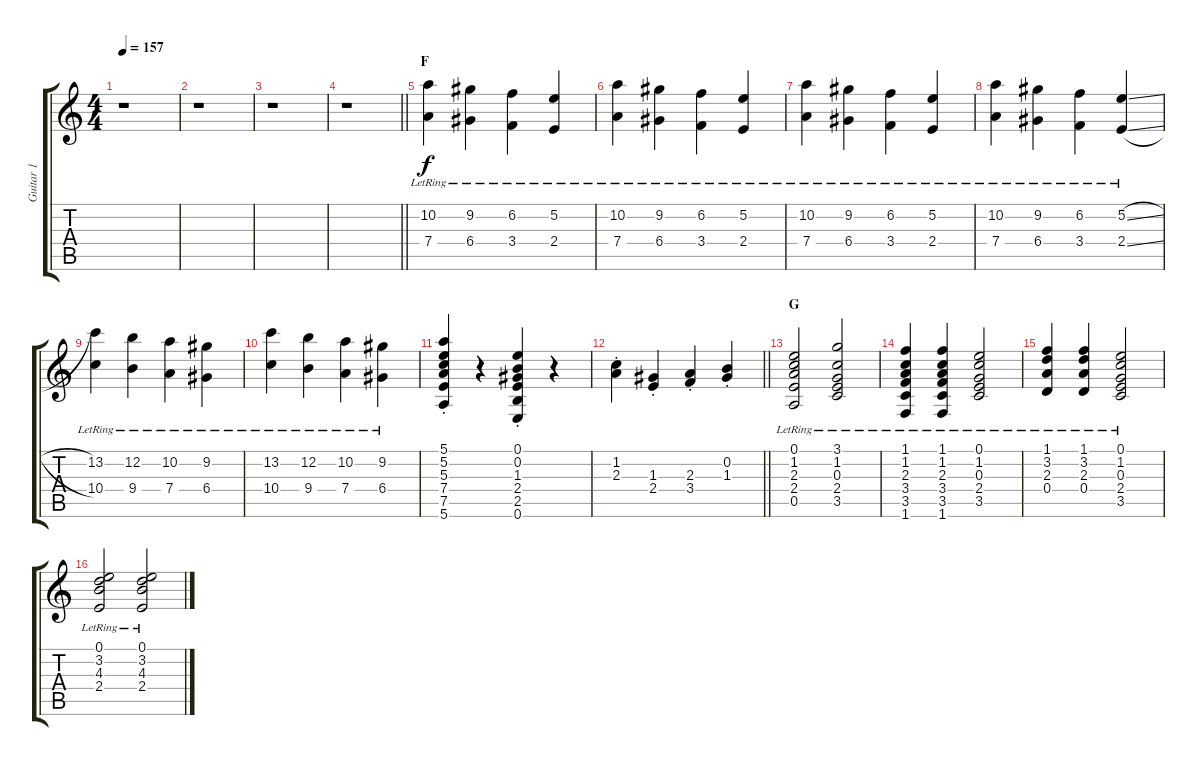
\track ("Guitar 1" "Guitar 1") {instrument overdrivenguitar}
\staff {score tabs}
\tuning (E4 B3 G3 D3 A2 E2) {hide}
\ts (4 4)
\tempo 157
\clef g2
\ks c
r.1{dy f} |
r.1 |
r.1 |
\barLineRight lightlight
r.1 |
\section ("" "F")
(10.2{lr} 7.4{lr}).4 (9.2{lr} 6.4{lr}).4 (6.2{lr} 3.4{lr}).4 (5.2{lr} 2.4{lr}).4 |
(10.2{lr} 7.4{lr}).4 (9.2{lr} 6.4{lr}).4 (6.2{lr} 3.4{lr}).4 (5.2{lr} 2.4{lr}).4 |
(10.2{lr} 7.4{lr}).4 (9.2{lr} 6.4{lr}).4 (6.2{lr} 3.4{lr}).4 (5.2{lr} 2.4{lr}).4 |
(10.2{lr} 7.4{lr}).4 (9.2{lr} 6.4{lr}).4 (6.2{lr} 3.4{lr}).4 (5.2{sl lr} 2.4{sl lr}).4 |
(13.2{lr} 10.4{lr}).4 (12.2{lr} 9.4{lr}).4 (10.2{lr} 7.4{lr}).4 (9.2{lr} 6.4{lr}).4 |
(13.2{lr} 10.4{lr}).4 (12.2{lr} 9.4{lr}).4 (10.2{lr} 7.4{lr}).4 (9.2{lr} 6.4{lr}).4 |
(5.1{st} 5.2{st} 5.3{st} 7.4{st} 7.5{st} 5.6{st}).4 r.4 (0.1{st} 0.2{st} 1.3{st} 2.4{st} 2.5{st} 0.6{st}).4 r.4 |
\barLineRight lightlight
(1.2{st} 2.3{st}).4 (1.3{st} 2.4{st}).4 (2.3{st} 3.4{st}).4 (0.2{st} 1.3{st}).4 |
\section ("" "G")
(0.1{lr} 1.2{lr} 2.3{lr} 2.4{lr} 0.5{lr}).2 (3.1{lr} 1.2{lr} 0.3{lr} 2.4{lr} 3.5{lr}).2 |
(1.1{lr} 1.2{lr} 2.3{lr} 3.4{lr} 3.5{lr} 1.6{lr}).4 (1.1{lr} 1.2{lr} 2.3{lr} 3.4{lr} 3.5{lr} 1.6{lr}).4 (0.1{lr} 1.2{lr} 0.3{lr} 2.4{lr} 3.5{lr}).2 |
(1.1{lr} 3.2{lr} 2.3{lr} 0.4{lr}).4 (1.1{lr} 3.2{lr} 2.3{lr} 0.4{lr}).4 (0.1{lr} 1.2{lr} 0.3{lr} 2.4{lr} 3.5{lr}).2 |
(0.1{lr} 3.2{lr} 4.3{lr} 2.4{lr}).2 (0.1{lr} 3.2{lr} 4.3{lr} 2.4{lr}).2
